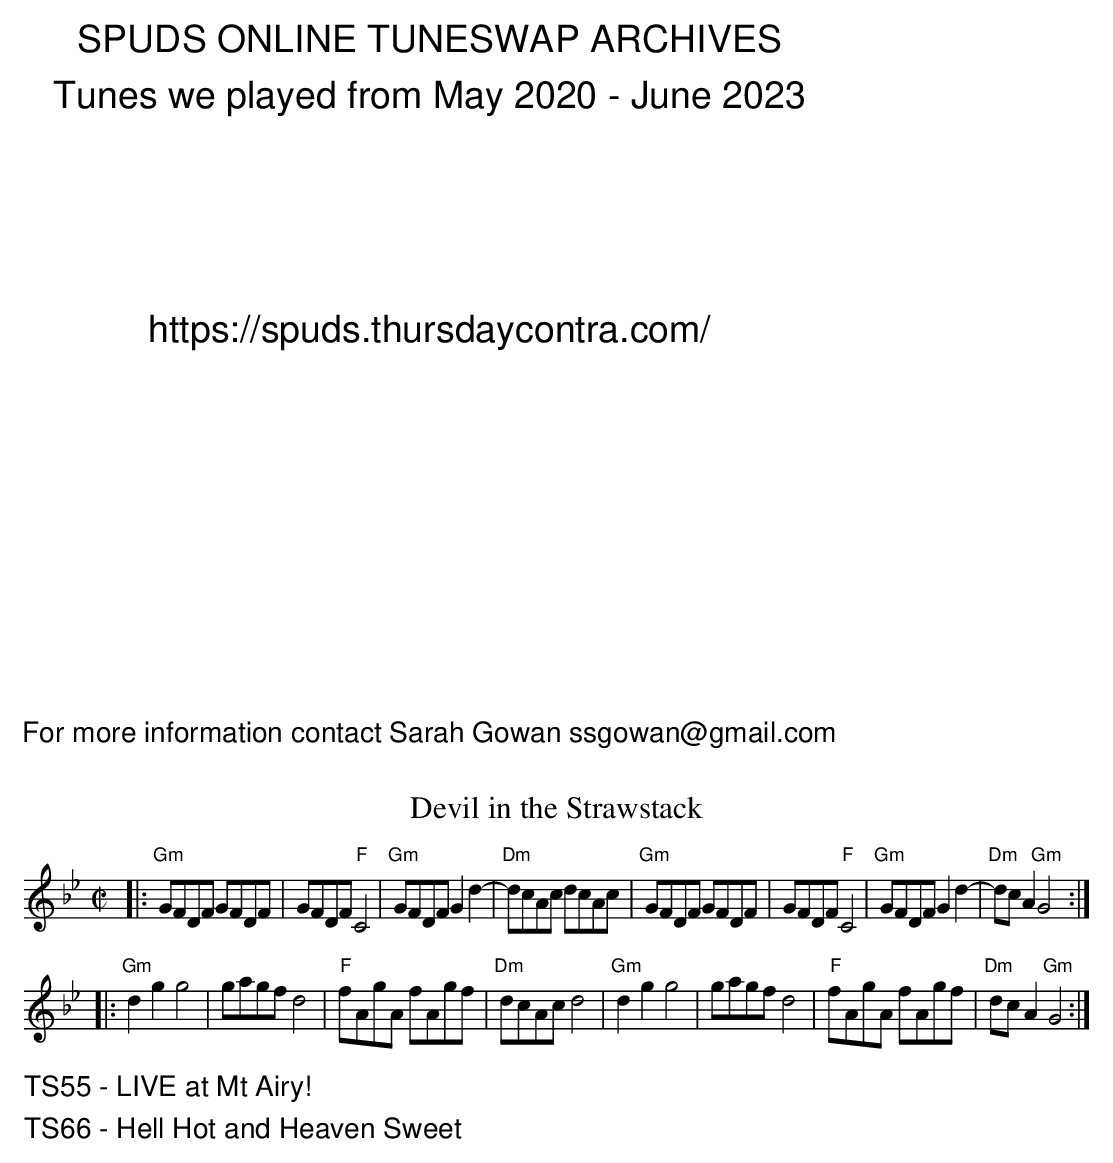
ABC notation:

X:1
T:Devil in the Strawstack
M:C|
L:1/8
K:Gm
|:"Gm"GFDF GFDF|GFDF "F"C4|"Gm"GFDF G2 d2-|"Dm"dcAc dcAc|\
"Gm"GFDF GFDF|GFDF "F"C4|"Gm"GFDF G2 d2-|"Dm"dcA2 "Gm"G4:|
|:"Gm"d2g2g4|gagf d4|"F"fAgA fAgf|"Dm"dcAc d4|\
"Gm"d2g2g4|gagf d4|"F"fAgA fAgf|"Dm"dcA2 "Gm"G4:|
